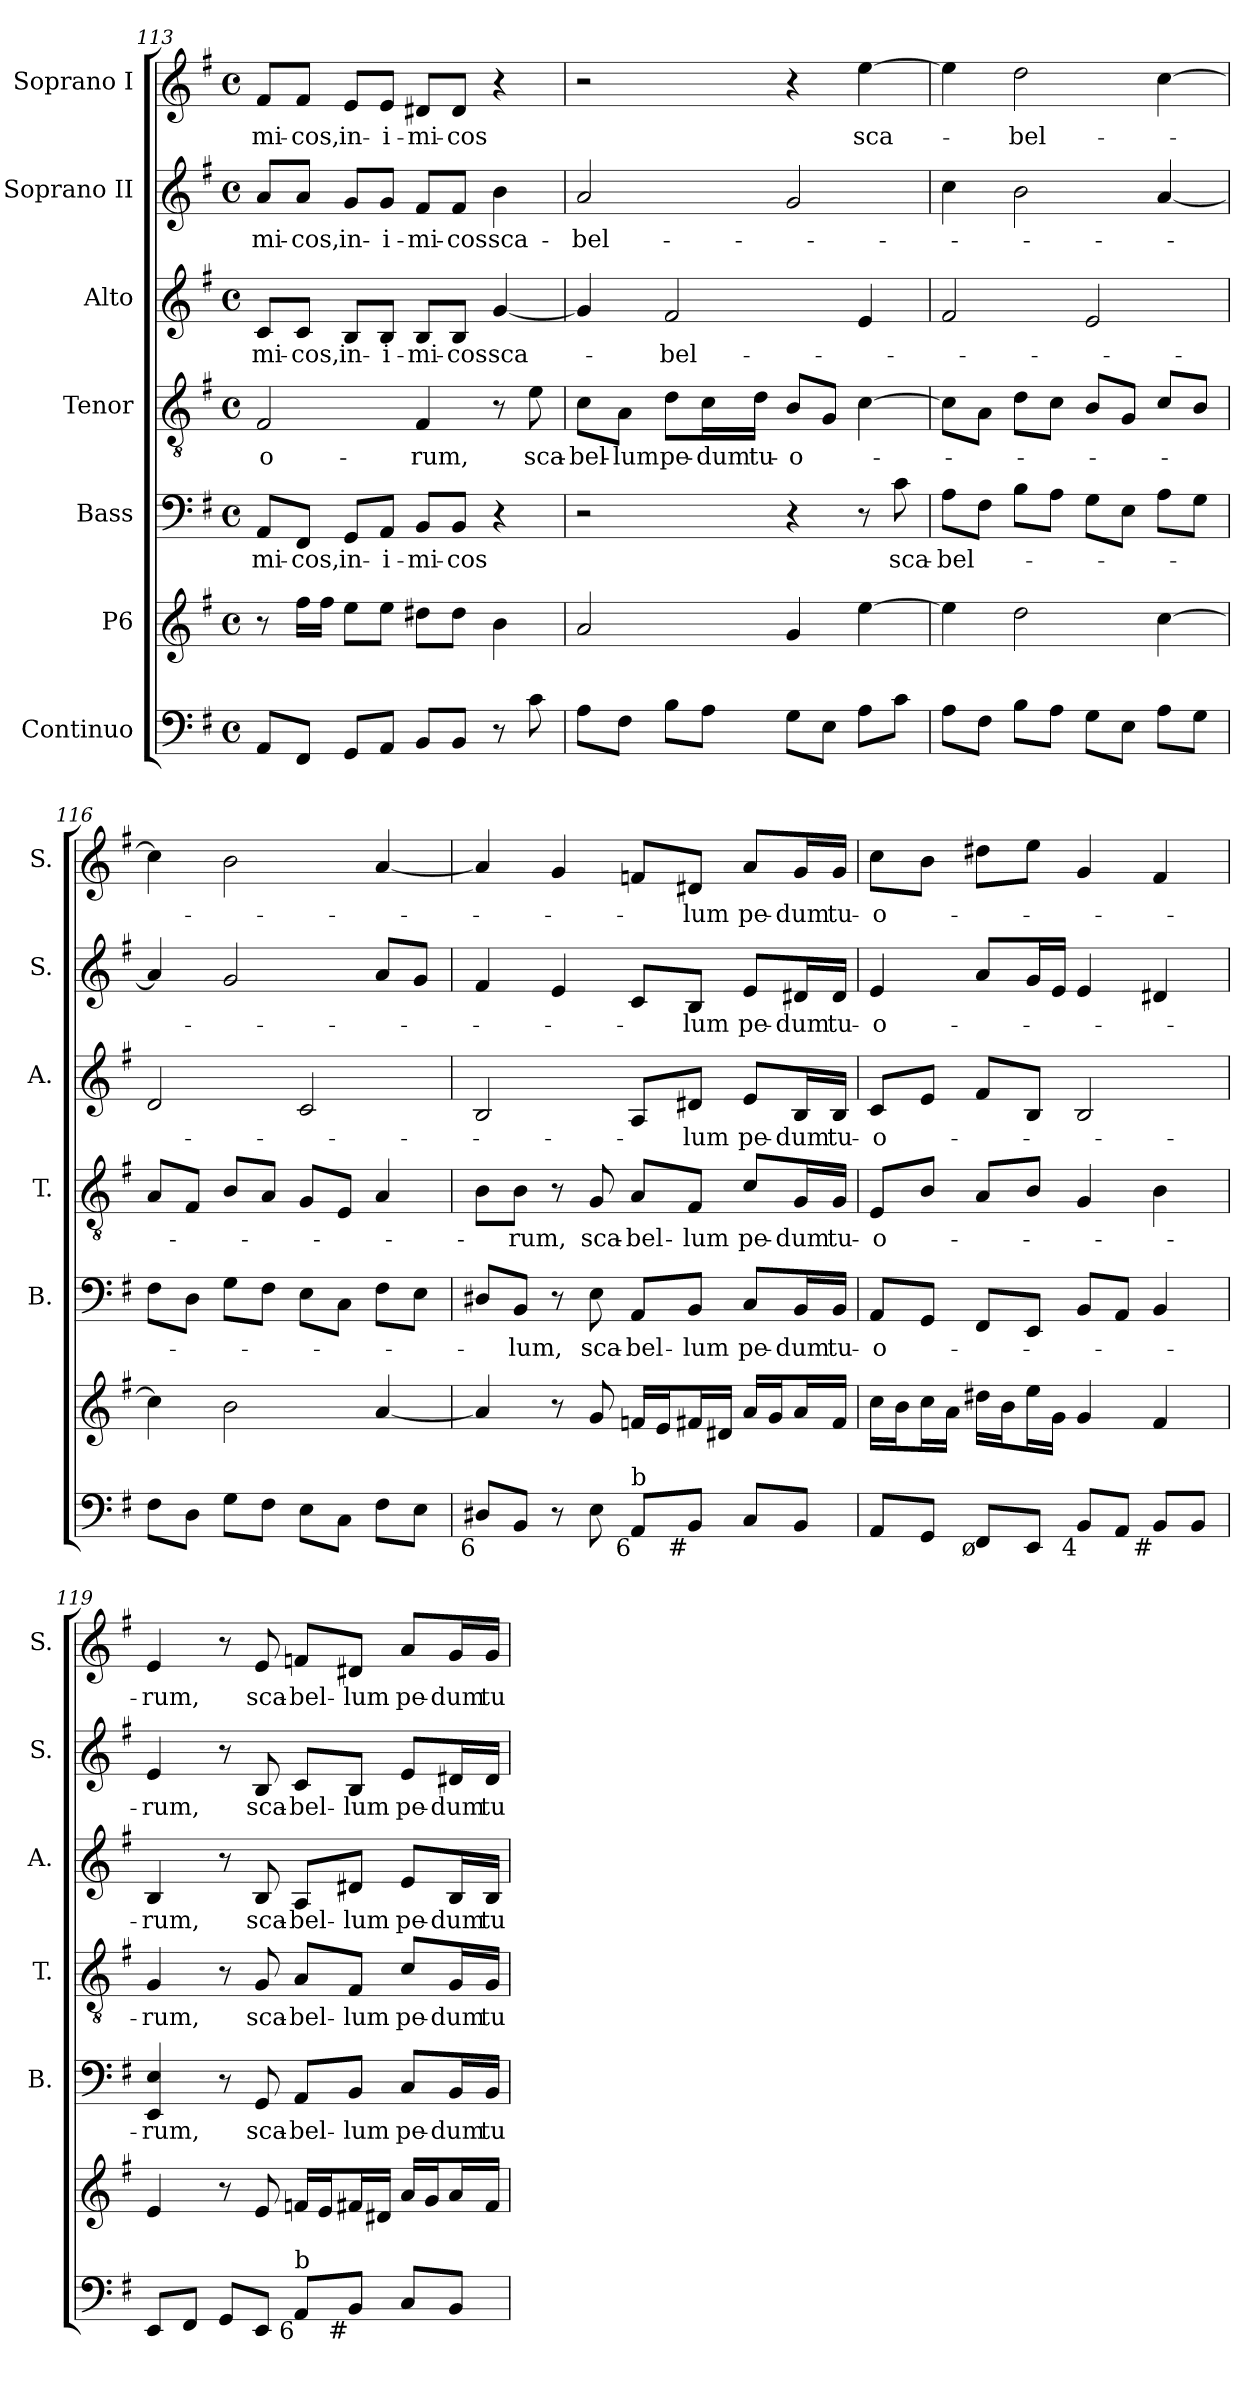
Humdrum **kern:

**kern	**kern	**kern	**text	**kern	**text	**kern	**text	**kern	**text	**kern	**text
*part7	*part6	*part5	*part5	*part4	*part4	*part3	*part3	*part2	*part2	*part1	*part1
*staff7	*staff6	*staff5	*staff5	*staff4	*staff4	*staff3	*staff3	*staff2	*staff2	*staff1	*staff1
*I"Continuo	*I"P6	*I"Bass	*	*I"Tenor	*	*I"Alto	*	*I"Soprano II	*	*I"Soprano I	*
*	*	*I'B.	*	*I'T.	*	*I'A.	*	*I'S.	*	*I'S.	*
*clefF4	*clefG2	*clefF4	*	*clefGv2	*	*clefG2	*	*clefG2	*	*clefG2	*
*	*	*	*	*ITrd7c12	*	*	*	*	*	*	*
*k[f#]	*k[f#]	*k[f#]	*	*k[f#]	*	*k[f#]	*	*k[f#]	*	*k[f#]	*
*G:	*G:	*G:	*	*G:	*	*G:	*	*G:	*	*G:	*
*M4/4	*M4/4	*M4/4	*	*M4/4	*	*M4/4	*	*M4/4	*	*M4/4	*
*met(c)	*met(c)	*met(c)	*	*met(c)	*	*met(c)	*	*met(c)	*	*met(c)	*
=113	=113	=113	=113	=113	=113	=113	=113	=113	=113	=113	=113
!	!	!	!LO:LY:b:color=#000000	!	!	!	!	!	!	!	!
!	!	!	!	!	!LO:LY:b:color=#000000	!	!	!	!	!	!
!	!	!	!	!	!	!	!LO:LY:b:color=#000000	!	!	!	!
!	!	!	!	!	!	!	!	!	!LO:LY:b:color=#000000	!	!
!	!	!	!	!	!	!	!	!	!	!	!LO:LY:b:color=#000000
8AAi/L	8r	8AAi/L	-mi-	2FF#i/	-o-	8ci/L	-mi-	8ai/L	-mi-	8f#i/L	-mi-
!	!	!	!LO:LY:b:color=#000000	!	!	!	!	!	!	!	!
!	!	!	!	!	!	!	!LO:LY:b:color=#000000	!	!	!	!
!	!	!	!	!	!	!	!	!	!LO:LY:b:color=#000000	!	!
!	!	!	!	!	!	!	!	!	!	!	!LO:LY:b:color=#000000
8FF#i/J	16ff#i\LL	8FF#i/J	-cos,	.	.	8ci/J	-cos,	8ai/J	-cos,	8f#i/J	-cos,
.	16ff#i\JJ	.	.	.	.	.	.	.	.	.	.
!	!	!	!LO:LY:b:color=#000000	!	!	!	!	!	!	!	!
!	!	!	!	!	!	!	!LO:LY:b:color=#000000	!	!	!	!
!	!	!	!	!	!	!	!	!	!LO:LY:b:color=#000000	!	!
!	!	!	!	!	!	!	!	!	!	!	!LO:LY:b:color=#000000
8GGi/L	8eei\L	8GGi/L	in-	.	.	8Bi/L	in-	8gi/L	in-	8ei/L	in-
!	!	!	!LO:LY:b:color=#000000	!	!	!	!	!	!	!	!
!	!	!	!	!	!	!	!LO:LY:b:color=#000000	!	!	!	!
!	!	!	!	!	!	!	!	!	!LO:LY:b:color=#000000	!	!
!	!	!	!	!	!	!	!	!	!	!	!LO:LY:b:color=#000000
8AAi/J	8eei\J	8AAi/J	-i-	.	.	8Bi/J	-i-	8gi/J	-i-	8ei/J	-i-
!	!	!	!LO:LY:b:color=#000000	!	!	!	!	!	!	!	!
!	!	!	!	!	!LO:LY:b:color=#000000	!	!	!	!	!	!
!	!	!	!	!	!	!	!LO:LY:b:color=#000000	!	!	!	!
!	!	!	!	!	!	!	!	!	!LO:LY:b:color=#000000	!	!
!	!	!	!	!	!	!	!	!	!	!	!LO:LY:b:color=#000000
8BBi/L	8dd#Xi\L	8BBi/L	-mi-	4FF#i/	-rum,	8Bi/L	-mi-	8f#i/L	-mi-	8d#Xi/L	-mi-
!	!	!	!LO:LY:b:color=#000000	!	!	!	!	!	!	!	!
!	!	!	!	!	!	!	!LO:LY:b:color=#000000	!	!	!	!
!	!	!	!	!	!	!	!	!	!LO:LY:b:color=#000000	!	!
!	!	!	!	!	!	!	!	!	!	!	!LO:LY:b:color=#000000
8BBi/J	8dd#i\J	8BBi/J	-cos	.	.	8Bi/J	-cos	8f#i/J	-cos	8d#i/J	-cos
!	!	!	!	!	!	!	!LO:LY:b:color=#000000	!	!	!	!
!	!	!	!	!	!	!	!	!	!LO:LY:b:color=#000000	!	!
8r	4bi\	4r	.	8r	.	[<4gi/	sca-	4bi\	sca-	4r	.
!	!	!	!	!	!LO:LY:b:color=#000000	!	!	!	!	!	!
8ci\	.	.	.	8Ei\	sca-	.	.	.	.	.	.
!!LO:LB:g=z
=114	=114	=114	=114	=114	=114	=114	=114	=114	=114	=114	=114
!	!	!	!	!	!LO:LY:b:color=#000000	!	!	!	!	!	!
!	!	!	!	!	!	!	!	!	!LO:LY:b:color=#000000	!	!
8Ai\L	2ai/	2r	.	8Ci\L	-bel-	4gi/]	.	2ai/	-bel-	2r	.
!	!	!	!	!	!LO:LY:b:color=#000000	!	!	!	!	!	!
8F#i\J	.	.	.	8AAi\J	-lum	.	.	.	.	.	.
!	!	!	!	!	!LO:LY:b:color=#000000	!	!	!	!	!	!
!	!	!	!	!	!	!	!LO:LY:b:color=#000000	!	!	!	!
8Bi\L	.	.	.	8Di\L	pe-	2f#i/	-bel-	.	.	.	.
!	!	!	!	!	!LO:LY:b:color=#000000	!	!	!	!	!	!
8Ai\J	.	.	.	16Ci\L	-dum	.	.	.	.	.	.
!	!	!	!	!	!LO:LY:b:color=#000000	!	!	!	!	!	!
.	.	.	.	16Di\JJ	tu-	.	.	.	.	.	.
!	!	!	!	!	!LO:LY:b:color=#000000	!	!	!	!	!	!
8Gi\L	4gi/	4r	.	8BBi/L	-o-	.	.	2gi/	.	4r	.
8Ei\J	.	.	.	8GGi/J	.	.	.	.	.	.	.
!	!	!	!	!	!	!	!	!	!	!	!LO:LY:b:color=#000000
8Ai\L	[>4eei\	8r	.	[>4Ci\	.	4ei/	.	.	.	[>4eei\	sca-
!	!	!	!LO:LY:b:color=#000000	!	!	!	!	!	!	!	!
8ci\J	.	8ci\	sca-	.	.	.	.	.	.	.	.
=115	=115	=115	=115	=115	=115	=115	=115	=115	=115	=115	=115
!	!	!	!LO:LY:b:color=#000000	!	!	!	!	!	!	!	!
8Ai\L	4eei\]	8Ai\L	-bel-	8Ci\L]	.	2f#i/	.	4cci\	.	4eei\]	.
8F#i\J	.	8F#i\J	.	8AAi\J	.	.	.	.	.	.	.
!	!	!	!	!	!	!	!	!	!	!	!LO:LY:b:color=#000000
8Bi\L	2ddi\	8Bi\L	.	8Di\L	.	.	.	2bi\	.	2ddi\	-bel-
8Ai\J	.	8Ai\J	.	8Ci\J	.	.	.	.	.	.	.
8Gi\L	.	8Gi\L	.	8BBi/L	.	2ei/	.	.	.	.	.
8Ei\J	.	8Ei\J	.	8GGi/J	.	.	.	.	.	.	.
8Ai\L	[>4cci\	8Ai\L	.	8Ci/L	.	.	.	[<4ai/	.	[>4cci\	.
8Gi\J	.	8Gi\J	.	8BBi/J	.	.	.	.	.	.	.
=116	=116	=116	=116	=116	=116	=116	=116	=116	=116	=116	=116
8F#i\L	4cci\]	8F#i\L	.	8AAi/L	.	2di/	.	4ai/]	.	4cci\]	.
8Di\J	.	8Di\J	.	8FF#i/J	.	.	.	.	.	.	.
8Gi\L	2bi\	8Gi\L	.	8BBi/L	.	.	.	2gi/	.	2bi\	.
8F#i\J	.	8F#i\J	.	8AAi/J	.	.	.	.	.	.	.
8Ei\L	.	8Ei\L	.	8GGi/L	.	2ci/	.	.	.	.	.
8Ci\J	.	8Ci\J	.	8EEi/J	.	.	.	.	.	.	.
8F#i\L	[<4ai/	8F#i\L	.	4AAi/	.	.	.	8ai/L	.	[<4ai/	.
8Ei\J	.	8Ei\J	.	.	.	.	.	8gi/J	.	.	.
=117	=117	=117	=117	=117	=117	=117	=117	=117	=117	=117	=117
!LO:TX:b:rj:t=6	!	!	!	!	!	!	!	!	!	!	!
8D#Xi/L	4ai/]	8D#Xi/L	.	8BBi\L	.	2Bi/	.	4f#i/	.	4ai/]	.
!	!	!	!LO:LY:b:color=#000000	!	!	!	!	!	!	!	!
!	!	!	!	!	!LO:LY:b:color=#000000	!	!	!	!	!	!
8BBi/J	.	8BBi/J	-lum,	8BBi\J	-rum,	.	.	.	.	.	.
8r	8r	8r	.	8r	.	.	.	4ei/	.	4gi/	.
!	!	!	!LO:LY:b:color=#000000	!	!	!	!	!	!	!	!
!	!	!	!	!	!LO:LY:b:color=#000000	!	!	!	!	!	!
8Ei\	8gi/	8Ei\	sca-	8GGi/	sca-	.	.	.	.	.	.
!	!	!	!LO:LY:b:color=#000000	!	!	!	!	!	!	!	!
!LO:TX:b:rj:t=6	!	!	!	!	!	!	!	!	!	!	!
!LO:TX:t=b	!	!	!	!	!	!	!	!	!	!	!
!	!	!	!	!	!LO:LY:b:color=#000000	!	!	!	!	!	!
8AAi/L	16fni/LL	8AAi/L	-bel-	8AAi/L	-bel-	8Ai/L	.	8ci/L	.	8fni/L	.
.	16ei/J	.	.	.	.	.	.	.	.	.	.
!	!	!	!LO:LY:b:color=#000000	!	!	!	!	!	!	!	!
!	!	!	!	!	!LO:LY:b:color=#000000	!	!	!	!	!	!
!	!	!	!	!	!	!	!LO:LY:b:color=#000000	!	!	!	!
!	!	!	!	!	!	!	!	!	!LO:LY:b:color=#000000	!	!
!LO:TX:b:rj:t=#	!	!	!	!	!	!	!	!	!	!	!
!	!	!	!	!	!	!	!	!	!	!	!LO:LY:b:color=#000000
8BBi/J	16f#Xi/L	8BBi/J	-lum	8FF#i/J	-lum	8d#Xi/J	-lum	8Bi/J	-lum	8d#Xi/J	-lum
.	16d#Xi/JJ	.	.	.	.	.	.	.	.	.	.
!	!	!	!LO:LY:b:color=#000000	!	!	!	!	!	!	!	!
!	!	!	!	!	!LO:LY:b:color=#000000	!	!	!	!	!	!
!	!	!	!	!	!	!	!LO:LY:b:color=#000000	!	!	!	!
!	!	!	!	!	!	!	!	!	!LO:LY:b:color=#000000	!	!
!	!	!	!	!	!	!	!	!	!	!	!LO:LY:b:color=#000000
8Ci/L	16ai/LL	8Ci/L	pe-	8Ci/L	pe-	8ei/L	pe-	8ei/L	pe-	8ai/L	pe-
.	16gi/J	.	.	.	.	.	.	.	.	.	.
!	!	!	!LO:LY:b:color=#000000	!	!	!	!	!	!	!	!
!	!	!	!	!	!LO:LY:b:color=#000000	!	!	!	!	!	!
!	!	!	!	!	!	!	!LO:LY:b:color=#000000	!	!	!	!
!	!	!	!	!	!	!	!	!	!LO:LY:b:color=#000000	!	!
!	!	!	!	!	!	!	!	!	!	!	!LO:LY:b:color=#000000
8BBi/J	16ai/L	16BBi/L	-dum	16GGi/L	-dum	16Bi/L	-dum	16d#Xi/L	-dum	16gi/L	-dum
!	!	!	!LO:LY:b:color=#000000	!	!	!	!	!	!	!	!
!	!	!	!	!	!LO:LY:b:color=#000000	!	!	!	!	!	!
!	!	!	!	!	!	!	!LO:LY:b:color=#000000	!	!	!	!
!	!	!	!	!	!	!	!	!	!LO:LY:b:color=#000000	!	!
!	!	!	!	!	!	!	!	!	!	!	!LO:LY:b:color=#000000
.	16f#i/JJ	16BBi/JJ	tu-	16GGi/JJ	tu-	16Bi/JJ	tu-	16d#i/JJ	tu-	16gi/JJ	tu-
=118	=118	=118	=118	=118	=118	=118	=118	=118	=118	=118	=118
!	!	!	!LO:LY:b:color=#000000	!	!	!	!	!	!	!	!
!	!	!	!	!	!LO:LY:b:color=#000000	!	!	!	!	!	!
!	!	!	!	!	!	!	!LO:LY:b:color=#000000	!	!	!	!
!	!	!	!	!	!	!	!	!	!LO:LY:b:color=#000000	!	!
!	!	!	!	!	!	!	!	!	!	!	!LO:LY:b:color=#000000
8AAi/L	16cci\LL	8AAi/L	-o-	8EEi/L	-o-	8ci/L	-o-	4ei/	-o-	8cci\L	-o-
.	16bi\J	.	.	.	.	.	.	.	.	.	.
8GGi/J	16cci\L	8GGi/J	.	8BBi/J	.	8ei/J	.	.	.	8bi\J	.
.	16ai\JJ	.	.	.	.	.	.	.	.	.	.
!LO:TX:b:rj:t=ø	!	!	!	!	!	!	!	!	!	!	!
8FF#i/L	16dd#Xi\LL	8FF#i/L	.	8AAi/L	.	8f#i/L	.	8ai/L	.	8dd#Xi\L	.
.	16bi\J	.	.	.	.	.	.	.	.	.	.
8EEi/J	16eei\L	8EEi/J	.	8BBi/J	.	8Bi/J	.	16gi/L	.	8eei\J	.
.	16gi\JJ	.	.	.	.	.	.	16ei/JJ	.	.	.
!LO:TX:b:rj:t=4	!	!	!	!	!	!	!	!	!	!	!
8BBi/L	4gi/	8BBi/L	.	4GGi/	.	2Bi/	.	4ei/	.	4gi/	.
8AAi/J	.	8AAi/J	.	.	.	.	.	.	.	.	.
!LO:TX:b:rj:t=#	!	!	!	!	!	!	!	!	!	!	!
8BBi/L	4f#i/	4BBi/	.	4BBi\	.	.	.	4d#Xi/	.	4f#i/	.
8BBi/J	.	.	.	.	.	.	.	.	.	.	.
!!LO:PB:g=z
=119	=119	=119	=119	=119	=119	=119	=119	=119	=119	=119	=119
!	!	!	!LO:LY:b:color=#000000	!	!	!	!	!	!	!	!
!	!	!	!	!	!LO:LY:b:color=#000000	!	!	!	!	!	!
!	!	!	!	!	!	!	!LO:LY:b:color=#000000	!	!	!	!
!	!	!	!	!	!	!	!	!	!LO:LY:b:color=#000000	!	!
!	!	!	!	!	!	!	!	!	!	!	!LO:LY:b:color=#000000
8EEi/L	4ei/	4EEi/ 4Ei	-rum,	4GGi/	-rum,	4Bi/	-rum,	4ei/	-rum,	4ei/	-rum,
8FF#i/J	.	.	.	.	.	.	.	.	.	.	.
8GGi/L	8r	8r	.	8r	.	8r	.	8r	.	8r	.
!	!	!	!LO:LY:b:color=#000000	!	!	!	!	!	!	!	!
!	!	!	!	!	!LO:LY:b:color=#000000	!	!	!	!	!	!
!	!	!	!	!	!	!	!LO:LY:b:color=#000000	!	!	!	!
!	!	!	!	!	!	!	!	!	!LO:LY:b:color=#000000	!	!
!	!	!	!	!	!	!	!	!	!	!	!LO:LY:b:color=#000000
8EEi/J	8ei/	8GGi/	sca-	8GGi/	sca-	8Bi/	sca-	8Bi/	sca-	8ei/	sca-
!	!	!	!LO:LY:b:color=#000000	!	!	!	!	!	!	!	!
!	!	!	!	!	!LO:LY:b:color=#000000	!	!	!	!	!	!
!	!	!	!	!	!	!	!LO:LY:b:color=#000000	!	!	!	!
!	!	!	!	!	!	!	!	!	!LO:LY:b:color=#000000	!	!
!LO:TX:b:rj:t=6	!	!	!	!	!	!	!	!	!	!	!
!LO:TX:t=b	!	!	!	!	!	!	!	!	!	!	!
!	!	!	!	!	!	!	!	!	!	!	!LO:LY:b:color=#000000
8AAi/L	16fni/LL	8AAi/L	-bel-	8AAi/L	-bel-	8Ai/L	-bel-	8ci/L	-bel-	8fni/L	-bel-
.	16ei/J	.	.	.	.	.	.	.	.	.	.
!	!	!	!LO:LY:b:color=#000000	!	!	!	!	!	!	!	!
!	!	!	!	!	!LO:LY:b:color=#000000	!	!	!	!	!	!
!	!	!	!	!	!	!	!LO:LY:b:color=#000000	!	!	!	!
!	!	!	!	!	!	!	!	!	!LO:LY:b:color=#000000	!	!
!LO:TX:b:rj:t=#	!	!	!	!	!	!	!	!	!	!	!
!	!	!	!	!	!	!	!	!	!	!	!LO:LY:b:color=#000000
8BBi/J	16f#Xi/L	8BBi/J	-lum	8FF#i/J	-lum	8d#Xi/J	-lum	8Bi/J	-lum	8d#Xi/J	-lum
.	16d#Xi/JJ	.	.	.	.	.	.	.	.	.	.
!	!	!	!LO:LY:b:color=#000000	!	!	!	!	!	!	!	!
!	!	!	!	!	!LO:LY:b:color=#000000	!	!	!	!	!	!
!	!	!	!	!	!	!	!LO:LY:b:color=#000000	!	!	!	!
!	!	!	!	!	!	!	!	!	!LO:LY:b:color=#000000	!	!
!	!	!	!	!	!	!	!	!	!	!	!LO:LY:b:color=#000000
8Ci/L	16ai/LL	8Ci/L	pe-	8Ci/L	pe-	8ei/L	pe-	8ei/L	pe-	8ai/L	pe-
.	16gi/J	.	.	.	.	.	.	.	.	.	.
!	!	!	!LO:LY:b:color=#000000	!	!	!	!	!	!	!	!
!	!	!	!	!	!LO:LY:b:color=#000000	!	!	!	!	!	!
!	!	!	!	!	!	!	!LO:LY:b:color=#000000	!	!	!	!
!	!	!	!	!	!	!	!	!	!LO:LY:b:color=#000000	!	!
!	!	!	!	!	!	!	!	!	!	!	!LO:LY:b:color=#000000
8BBi/J	16ai/L	16BBi/L	-dum	16GGi/L	-dum	16Bi/L	-dum	16d#Xi/L	-dum	16gi/L	-dum
!	!	!	!LO:LY:b:color=#000000	!	!	!	!	!	!	!	!
!	!	!	!	!	!LO:LY:b:color=#000000	!	!	!	!	!	!
!	!	!	!	!	!	!	!LO:LY:b:color=#000000	!	!	!	!
!	!	!	!	!	!	!	!	!	!LO:LY:b:color=#000000	!	!
!	!	!	!	!	!	!	!	!	!	!	!LO:LY:b:color=#000000
.	16f#i/JJ	16BBi/JJ	tu-	16GGi/JJ	tu-	16Bi/JJ	tu-	16d#i/JJ	tu-	16gi/JJ	tu-
=	=	=	=	=	=	=	=	=	=	=	=
*-	*-	*-	*-	*-	*-	*-	*-	*-	*-	*-	*-
